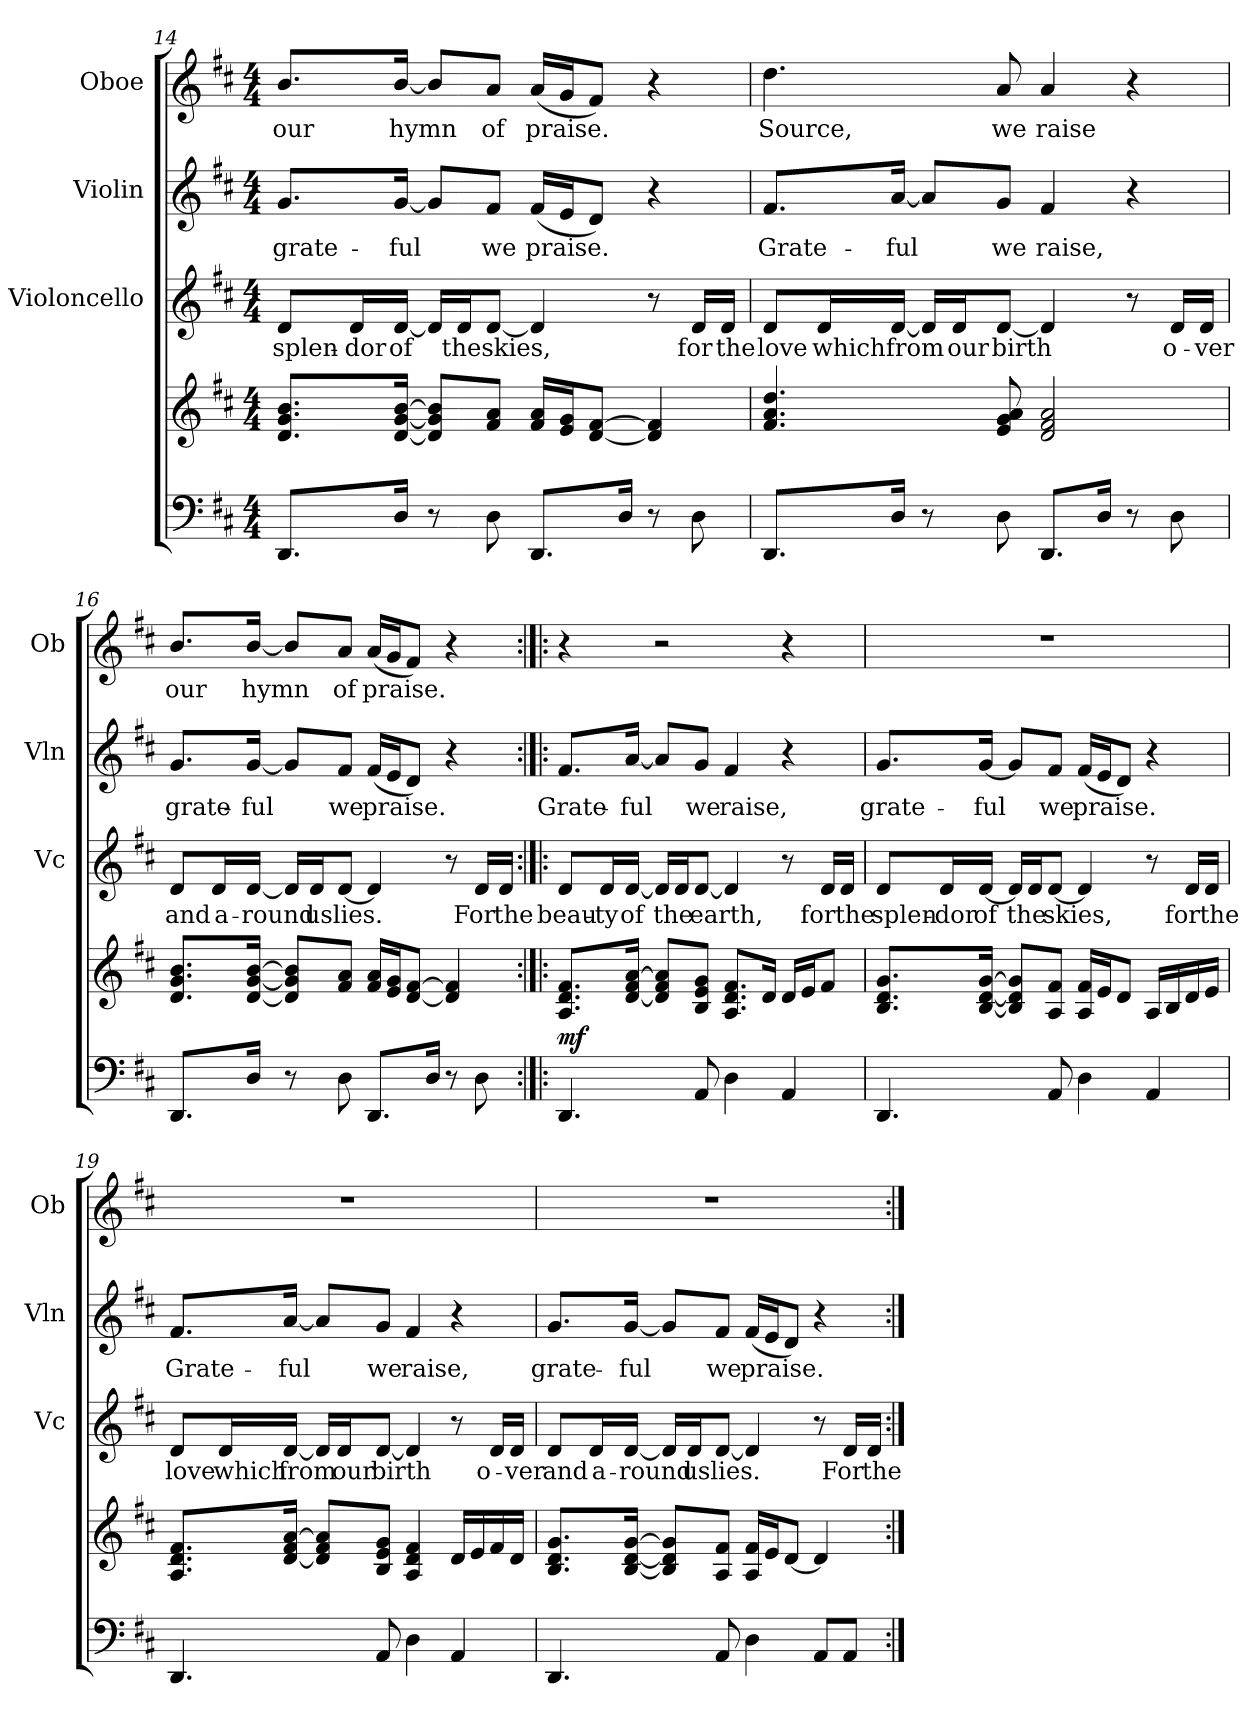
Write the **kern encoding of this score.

**kern	**kern	**dynam	**kern	**text	**kern	**text	**kern	**text
*part4	*part4	*part4	*part3	*part3	*part2	*part2	*part1	*part1
*staff5	*staff4	*staff4/5	*staff3	*staff3	*staff2	*staff2	*staff1	*staff1
*	*	*	*I"Violoncello	*	*I"Violin	*	*I"Oboe	*
*	*	*	*I'Vc	*	*I'Vln	*	*I'Ob	*
*clefF4	*clefG2	*	*clefG2	*	*clefG2	*	*clefG2	*
*k[f#c#]	*k[f#c#]	*	*k[f#c#]	*	*k[f#c#]	*	*k[f#c#]	*
*M4/4	*M4/4	*	*M4/4	*	*M4/4	*	*M4/4	*
=14	=14	=14	=14	=14	=14	=14	=14	=14
8.DDL	8.d 8.g 8.bL	.	8dL	splen-	8.gL	grate-	8.b/L	our
.	.	.	16dL	-dor	.	.	.	.
16DJk	[16d [16g [16bJk	.	[16dJJ	of	[16gJk	-ful	[16b/Jk	hymn
8r	8d] 8g] 8b]L	.	16dLL]	.	8gL]	.	8bL]	.
.	.	.	16dJ	the	.	.	.	.
8D\	8f# 8aJ	.	[8dJ	skies,	8f#J	we	8aJ	of
8.DDL	16f# 16aLL	.	4d/]	.	(<16f#LL	praise.	(<16aLL	praise.
.	16e 16gJ	.	.	.	16eJ	.	16gJ	.
.	[8d [8f#J	.	.	.	8dJ)	.	8f#J)	.
16DJk	.	.	.	.	.	.	.	.
8r	4d]/ 4f#]/	.	8r	.	4r	.	4r	.
8D\	.	.	16dLL	for	.	.	.	.
.	.	.	16dJJ	the	.	.	.	.
!!LO:PB:g=z
=15	=15	=15	=15	=15	=15	=15	=15	=15
8.DDL	4.f#/ 4.a/ 4.dd/	.	8dL	love	8.f#L	Grate-	4.dd\	Source,
.	.	.	16dL	which	.	.	.	.
16DJk	.	.	[16dJJ	from	[16aJk	-ful	.	.
8r	.	.	16dLL]	.	8aL]	.	.	.
.	.	.	16dJ	our	.	.	.	.
8D\	8e/ 8g/ 8a/	.	[8dJ	birth	8gJ	we	8a/	we
8.DDL	2d/ 2f#/ 2a/	.	4d/]	.	4f#/	raise,	4a/	raise
16DJk	.	.	.	.	.	.	.	.
8r	.	.	8r	.	4r	.	4r	.
8D\	.	.	16dLL	o-	.	.	.	.
.	.	.	16dJJ	-ver	.	.	.	.
=16	=16	=16	=16	=16	=16	=16	=16	=16
8.DDL	8.d 8.g 8.bL	.	8dL	and	8.gL	grate-	8.b/L	our
.	.	.	16dL	a-	.	.	.	.
16DJk	[16d [16g [16bJk	.	[16dJJ	-round	[16gJk	-ful	[16b/Jk	hymn
8r	8d] 8g] 8b]L	.	16dLL]	.	8gL]	.	8bL]	.
.	.	.	16dJ	us	.	.	.	.
8D\	8f# 8aJ	.	[8dJ	lies.	8f#J	we	8aJ	of
8.DDL	16f# 16aLL	.	4d/]	.	(<16f#LL	praise.	(<16aLL	praise.
.	16e 16gJ	.	.	.	16eJ	.	16gJ	.
.	[8d [8f#J	.	.	.	8dJ)	.	8f#J)	.
16DJk	.	.	.	.	.	.	.	.
8r	4d]/ 4f#]/	.	8r	.	4r	.	4r	.
8D\	.	.	16dLL	For	.	.	.	.
.	.	.	16dJJ	the	.	.	.	.
!!LO:LB:g=z
=17:|!|:	=17:|!|:	=17:|!|:	=17:|!|:	=17:|!|:	=17:|!|:	=17:|!|:	=17:|!|:	=17:|!|:
!	!	!LO:DY:a=2	!	!	!	!	!	!
4.DD/	8.A 8.d 8.f#L	mf	8dL	beau-	8.f#L	Grate-	4r	.
.	.	.	16dL	ty	.	.	.	.
.	[16d 16f# [16aJk	.	[16dJJ	of	[16aJk	-ful	.	.
.	8d] 8f# 8a]L	.	16dLL]	.	8aL]	.	2r	.
.	.	.	16dJ	the	.	.	.	.
8AA/	8B 8e 8gJ	.	[8dJ	earth,	8gJ	we	.	.
4D\	8.A 8.d 8.f#L	.	4d/]	.	4f#/	raise,	.	.
.	16dJk	.	.	.	.	.	.	.
4AA/	16dLL	.	8r	.	4r	.	4r	.
.	16eJ	.	.	.	.	.	.	.
.	8f#J	.	16dLL	for	.	.	.	.
.	.	.	16dJJ	the	.	.	.	.
=18	=18	=18	=18	=18	=18	=18	=18	=18
4.DD/	8.B 8.d 8.gL	.	8dL	splen-	8.gL	grate-	1r	.
.	.	.	16dL	-dor	.	.	.	.
.	[16B [16d [16gJk	.	[16dJJ	of	[16gJk	-ful	.	.
.	8B] 8d] 8g]L	.	16dLL]	.	8gL]	.	.	.
.	.	.	16dJ	the	.	.	.	.
8AA/	8A 8f#J	.	[8dJ	skies,	8f#J	we	.	.
4D\	16A 16f#LL	.	4d/]	.	(<16f#LL	praise.	.	.
.	16eJ	.	.	.	16eJ	.	.	.
.	8dJ	.	.	.	8dJ)	.	.	.
4AA/	16ALL	.	8r	.	4r	.	.	.
.	16B	.	.	.	.	.	.	.
.	16d	.	16dLL	for	.	.	.	.
.	16eJJ	.	16dJJ	the	.	.	.	.
!!LO:PB:g=z
=19	=19	=19	=19	=19	=19	=19	=19	=19
4.DD/	8.A 8.d 8.f#L	.	8dL	love	8.f#L	Grate-	1r	.
.	.	.	16dL	which	.	.	.	.
.	[16d 16f# [16aJk	.	[16dJJ	from	[16aJk	-ful	.	.
.	8d] 8f# 8a]L	.	16dLL]	.	8aL]	.	.	.
.	.	.	16dJ	our	.	.	.	.
8AA/	8B 8e 8gJ	.	[8dJ	birth	8gJ	we	.	.
4D\	4A 4d 4f#	.	4d/]	.	4f#/	raise,	.	.
4AA/	16dLL	.	8r	.	4r	.	.	.
.	16e	.	.	.	.	.	.	.
.	16f#	.	16dLL	o-	.	.	.	.
.	16dJJ	.	16dJJ	-ver	.	.	.	.
=20	=20	=20	=20	=20	=20	=20	=20	=20
4.DD/	8.B 8.d 8.gL	.	8dL	and	8.gL	grate-	1r	.
.	.	.	16dL	a-	.	.	.	.
.	[16B [16d [16gJk	.	[16dJJ	-round	[16gJk	-ful	.	.
.	8B] 8d] 8g]L	.	16dLL]	.	8gL]	.	.	.
.	.	.	16dJ	us	.	.	.	.
8AA/	8A 8f#J	.	[8dJ	lies.	8f#J	we	.	.
4D\	16A 16f#LL	.	4d/]	.	(<16f#LL	praise.	.	.
.	16eJ	.	.	.	16eJ	.	.	.
.	[8dJ	.	.	.	8dJ)	.	.	.
8AA/L	4d]	.	8r	.	4r	.	.	.
8AAJ	.	.	16dLL	For	.	.	.	.
.	.	.	16dJJ	the	.	.	.	.
=:|!	=:|!	=:|!	=:|!	=:|!	=:|!	=:|!	=:|!	=:|!
*-	*-	*-	*-	*-	*-	*-	*-	*-
